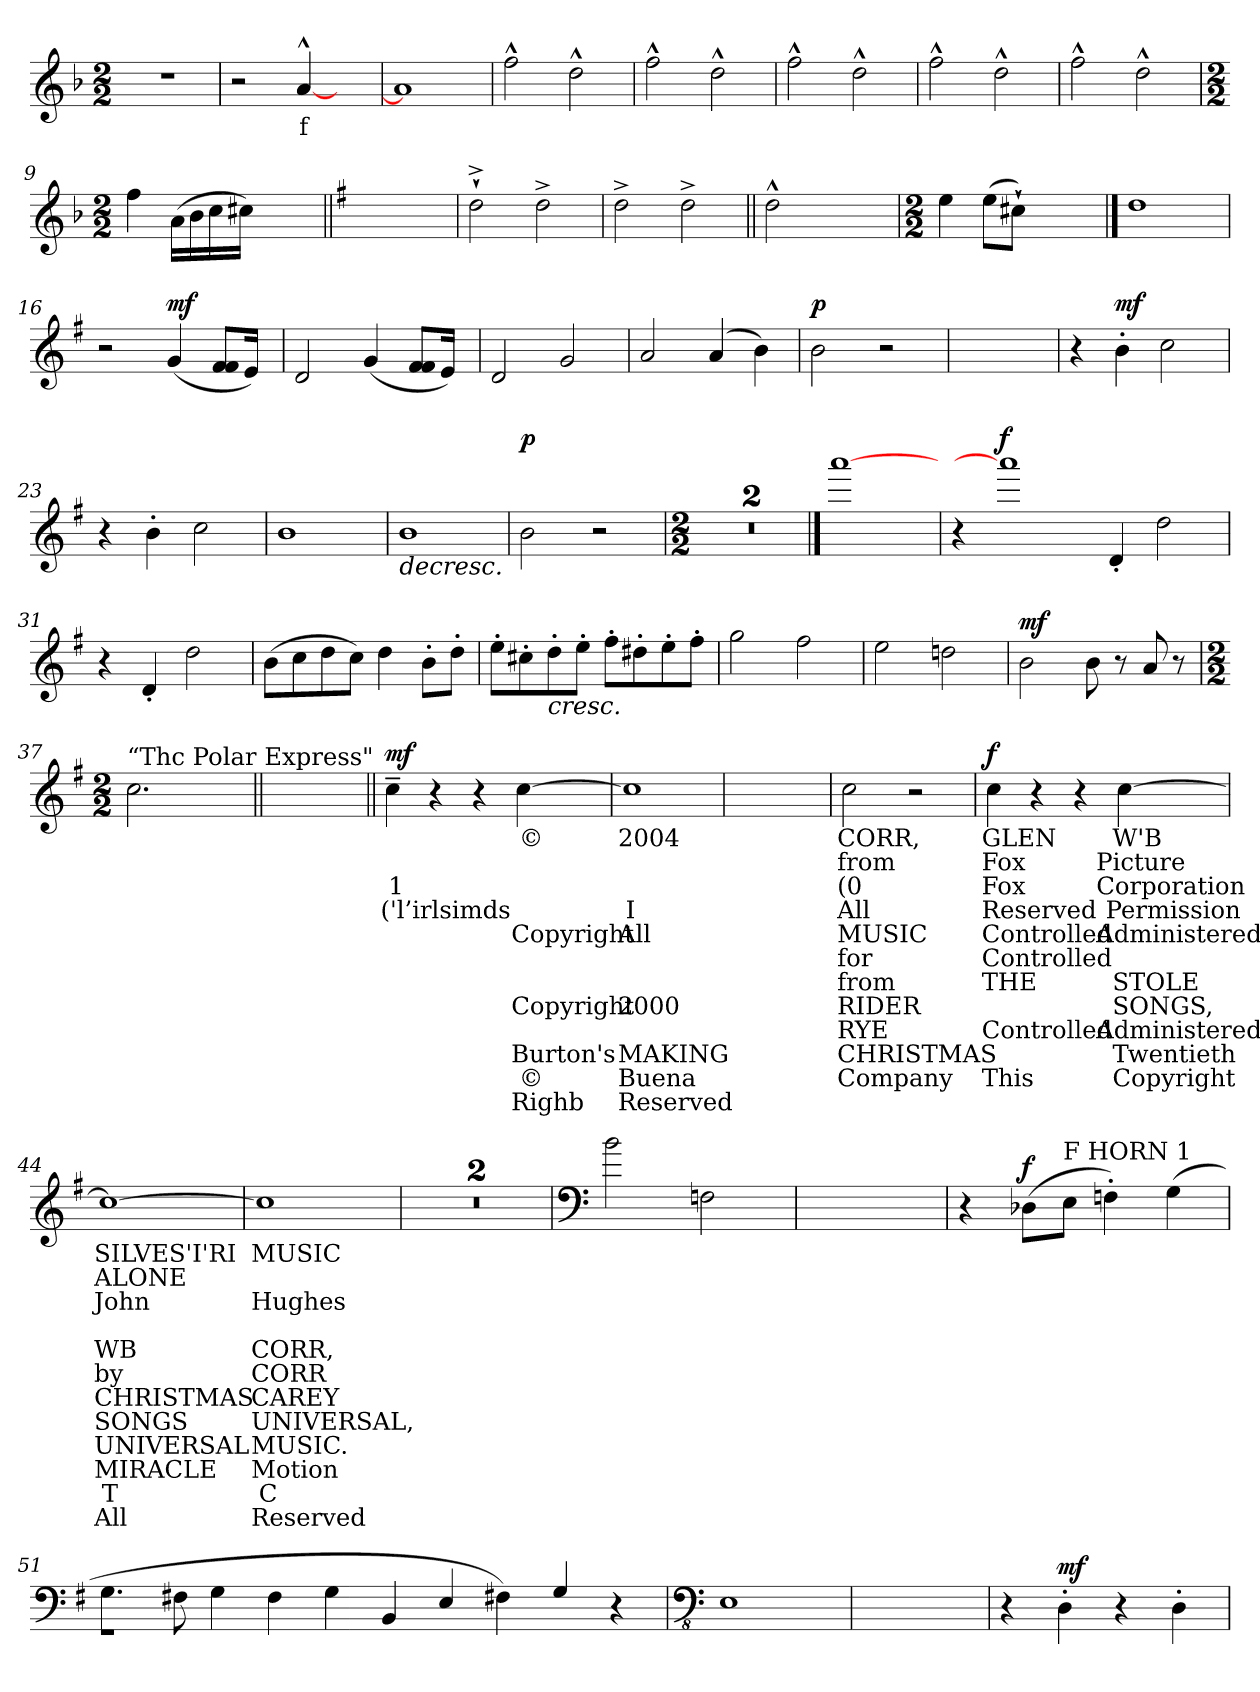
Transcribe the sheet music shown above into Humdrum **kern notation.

**kern	**text	**text	**text	**text	**text	**text	**text	**text	**text	**text	**text	**text	**dynam
*part1	*part1	*part1	*part1	*part1	*part1	*part1	*part1	*part1	*part1	*part1	*part1	*part1	*part1
*staff1	*staff1	*staff1	*staff1	*staff1	*staff1	*staff1	*staff1	*staff1	*staff1	*staff1	*staff1	*staff1	*staff1
*clefG2	*	*	*	*	*	*	*	*	*	*	*	*	*
*k[b-]	*	*	*	*	*	*	*	*	*	*	*	*	*
*M2/2	*	*	*	*	*	*	*	*	*	*	*	*	*
*MM120	*	*	*	*	*	*	*	*	*	*	*	*	*
=1	=1	=1	=1	=1	=1	=1	=1	=1	=1	=1	=1	=1	=1
1r	.	.	.	.	.	.	.	.	.	.	.	.	.
=2	=2	=2	=2	=2	=2	=2	=2	=2	=2	=2	=2	=2	=2
2r	.	.	.	.	.	.	.	.	.	.	.	.	.
!	!LO:LY:b	!	!	!	!	!	!	!	!	!	!	!	!
[4a^^/	f	.	.	.	.	.	.	.	.	.	.	.	.
4ryy	.	.	.	.	.	.	.	.	.	.	.	.	.
=3	=3	=3	=3	=3	=3	=3	=3	=3	=3	=3	=3	=3	=3
1a]	.	.	.	.	.	.	.	.	.	.	.	.	.
=4	=4	=4	=4	=4	=4	=4	=4	=4	=4	=4	=4	=4	=4
2ff^^\	.	.	.	.	.	.	.	.	.	.	.	.	.
2dd^^\	.	.	.	.	.	.	.	.	.	.	.	.	.
=5	=5	=5	=5	=5	=5	=5	=5	=5	=5	=5	=5	=5	=5
2ff^^\	.	.	.	.	.	.	.	.	.	.	.	.	.
2dd^^\	.	.	.	.	.	.	.	.	.	.	.	.	.
=6	=6	=6	=6	=6	=6	=6	=6	=6	=6	=6	=6	=6	=6
2ff^^\	.	.	.	.	.	.	.	.	.	.	.	.	.
2dd^^\	.	.	.	.	.	.	.	.	.	.	.	.	.
=7	=7	=7	=7	=7	=7	=7	=7	=7	=7	=7	=7	=7	=7
2ff^^\	.	.	.	.	.	.	.	.	.	.	.	.	.
2dd^^\	.	.	.	.	.	.	.	.	.	.	.	.	.
=8	=8	=8	=8	=8	=8	=8	=8	=8	=8	=8	=8	=8	=8
2ff^^\	.	.	.	.	.	.	.	.	.	.	.	.	.
2dd^^\	.	.	.	.	.	.	.	.	.	.	.	.	.
!!LO:LB:g=z
=9	=9	=9	=9	=9	=9	=9	=9	=9	=9	=9	=9	=9	=9
*M2/2	*	*	*	*	*	*	*	*	*	*	*	*	*
4ff\	.	.	.	.	.	.	.	.	.	.	.	.	.
(>16a\LL	.	.	.	.	.	.	.	.	.	.	.	.	.
16b-\	.	.	.	.	.	.	.	.	.	.	.	.	.
16cc\	.	.	.	.	.	.	.	.	.	.	.	.	.
16cc#X\JJ)	.	.	.	.	.	.	.	.	.	.	.	.	.
2ryy	.	.	.	.	.	.	.	.	.	.	.	.	.
=10||	=10||	=10||	=10||	=10||	=10||	=10||	=10||	=10||	=10||	=10||	=10||	=10||	=10||
*k[f#]	*	*	*	*	*	*	*	*	*	*	*	*	*
1ryy	.	.	.	.	.	.	.	.	.	.	.	.	.
=11	=11	=11	=11	=11	=11	=11	=11	=11	=11	=11	=11	=11	=11
2dd`^\	.	.	.	.	.	.	.	.	.	.	.	.	.
2dd^\	.	.	.	.	.	.	.	.	.	.	.	.	.
=12	=12	=12	=12	=12	=12	=12	=12	=12	=12	=12	=12	=12	=12
2dd^\	.	.	.	.	.	.	.	.	.	.	.	.	.
2dd^\	.	.	.	.	.	.	.	.	.	.	.	.	.
=13||	=13||	=13||	=13||	=13||	=13||	=13||	=13||	=13||	=13||	=13||	=13||	=13||	=13||
2dd^^\	.	.	.	.	.	.	.	.	.	.	.	.	.
2ryy	.	.	.	.	.	.	.	.	.	.	.	.	.
=14	=14	=14	=14	=14	=14	=14	=14	=14	=14	=14	=14	=14	=14
*M2/2	*	*	*	*	*	*	*	*	*	*	*	*	*
4ee\	.	.	.	.	.	.	.	.	.	.	.	.	.
(>8ee\L	.	.	.	.	.	.	.	.	.	.	.	.	.
8cc#X``\J)	.	.	.	.	.	.	.	.	.	.	.	.	.
2ryy	.	.	.	.	.	.	.	.	.	.	.	.	.
==15	==15	==15	==15	==15	==15	==15	==15	==15	==15	==15	==15	==15	==15
1dd	.	.	.	.	.	.	.	.	.	.	.	.	.
=16	=16	=16	=16	=16	=16	=16	=16	=16	=16	=16	=16	=16	=16
2r	.	.	.	.	.	.	.	.	.	.	.	.	.
!	!	!	!	!	!	!	!	!	!	!	!	!	!LO:DY:b
(4g/	.	.	.	.	.	.	.	.	.	.	.	.	mf
8f#/ 8f#/L	.	.	.	.	.	.	.	.	.	.	.	.	.
16e/Jk)	.	.	.	.	.	.	.	.	.	.	.	.	.
16ryy	.	.	.	.	.	.	.	.	.	.	.	.	.
=17	=17	=17	=17	=17	=17	=17	=17	=17	=17	=17	=17	=17	=17
2d/	.	.	.	.	.	.	.	.	.	.	.	.	.
(4g/	.	.	.	.	.	.	.	.	.	.	.	.	.
8f#/ 8f#/L	.	.	.	.	.	.	.	.	.	.	.	.	.
16e/Jk)	.	.	.	.	.	.	.	.	.	.	.	.	.
16ryy	.	.	.	.	.	.	.	.	.	.	.	.	.
!!LO:LB:g=z
=18	=18	=18	=18	=18	=18	=18	=18	=18	=18	=18	=18	=18	=18
2d/	.	.	.	.	.	.	.	.	.	.	.	.	.
2g/	.	.	.	.	.	.	.	.	.	.	.	.	.
=19	=19	=19	=19	=19	=19	=19	=19	=19	=19	=19	=19	=19	=19
2a/	.	.	.	.	.	.	.	.	.	.	.	.	.
(>4a/	.	.	.	.	.	.	.	.	.	.	.	.	.
4b\)	.	.	.	.	.	.	.	.	.	.	.	.	.
=20	=20	=20	=20	=20	=20	=20	=20	=20	=20	=20	=20	=20	=20
!	!	!	!	!	!	!	!	!	!	!	!	!	!LO:DY:b
2b\	.	.	.	.	.	.	.	.	.	.	.	.	p
2r	.	.	.	.	.	.	.	.	.	.	.	.	.
=21	=21	=21	=21	=21	=21	=21	=21	=21	=21	=21	=21	=21	=21
1ryy	.	.	.	.	.	.	.	.	.	.	.	.	.
=22	=22	=22	=22	=22	=22	=22	=22	=22	=22	=22	=22	=22	=22
4r	.	.	.	.	.	.	.	.	.	.	.	.	.
!	!	!	!	!	!	!	!	!	!	!	!	!	!LO:DY:b
4b'\	.	.	.	.	.	.	.	.	.	.	.	.	mf
2cc\	.	.	.	.	.	.	.	.	.	.	.	.	.
=23	=23	=23	=23	=23	=23	=23	=23	=23	=23	=23	=23	=23	=23
4r	.	.	.	.	.	.	.	.	.	.	.	.	.
4b'\	.	.	.	.	.	.	.	.	.	.	.	.	.
2cc\	.	.	.	.	.	.	.	.	.	.	.	.	.
=24	=24	=24	=24	=24	=24	=24	=24	=24	=24	=24	=24	=24	=24
1b	.	.	.	.	.	.	.	.	.	.	.	.	.
=25	=25	=25	=25	=25	=25	=25	=25	=25	=25	=25	=25	=25	=25
!	!	!	!	!	!	!	!	!	!	!	!	!	!LO:HP:b
1b	.	.	.	.	.	.	.	.	.	.	.	.	>
!!LO:LB:g=z
=26	=26	=26	=26	=26	=26	=26	=26	=26	=26	=26	=26	=26	=26
!	!	!	!	!	!	!	!	!	!	!	!	!	!LO:DY:b
2b:\	.	.	.	.	.	.	.	.	.	.	.	.	p
2r	.	.	.	.	.	.	.	.	.	.	.	.	.
=27	=27	=27	=27	=27	=27	=27	=27	=27	=27	=27	=27	=27	=27
*M2/2	*	*	*	*	*	*	*	*	*	*	*	*	*
1r	.	.	.	.	.	.	.	.	.	.	.	.	.
==28	==28	==28	==28	==28	==28	==28	==28	==28	==28	==28	==28	==28	==28
1r	.	.	.	.	.	.	.	.	.	.	.	.	.
=29	=29	=29	=29	=29	=29	=29	=29	=29	=29	=29	=29	=29	=29
[1aaa:	.	.	.	.	.	.	.	.	.	.	.	.	.
=30	=30	=30	=30	=30	=30	=30	=30	=30	=30	=30	=30	=30	=30
4r	.	.	.	.	.	.	.	.	.	.	.	.	.
!	!	!	!	!	!	!	!	!	!	!	!	!	!LO:DY:b
1aaa]	.	.	.	.	.	.	.	.	.	.	.	.	f
4d'/	.	.	.	.	.	.	.	.	.	.	.	.	.
2dd\	.	.	.	.	.	.	.	.	.	.	.	.	.
=31	=31	=31	=31	=31	=31	=31	=31	=31	=31	=31	=31	=31	=31
4r	.	.	.	.	.	.	.	.	.	.	.	.	.
4d'/	.	.	.	.	.	.	.	.	.	.	.	.	.
2dd\	.	.	.	.	.	.	.	.	.	.	.	.	.
=32	=32	=32	=32	=32	=32	=32	=32	=32	=32	=32	=32	=32	=32
(>8b\L	.	.	.	.	.	.	.	.	.	.	.	.	.
8cc\	.	.	.	.	.	.	.	.	.	.	.	.	.
8dd\	.	.	.	.	.	.	.	.	.	.	.	.	.
8cc\J)	.	.	.	.	.	.	.	.	.	.	.	.	.
4dd\	.	.	.	.	.	.	.	.	.	.	.	.	.
8b'\L	.	.	.	.	.	.	.	.	.	.	.	.	.
8dd'\J	.	.	.	.	.	.	.	.	.	.	.	.	.
!!LO:LB:g=z
=33	=33	=33	=33	=33	=33	=33	=33	=33	=33	=33	=33	=33	=33
8ee'\L	.	.	.	.	.	.	.	.	.	.	.	.	.
8cc#X'\	.	.	.	.	.	.	.	.	.	.	.	.	.
!	!	!	!	!	!	!	!	!	!	!	!	!	!LO:HP:b
8dd'\	.	.	.	.	.	.	.	.	.	.	.	.	<
8ee'\J	.	.	.	.	.	.	.	.	.	.	.	.	.
8ff#'\L	.	.	.	.	.	.	.	.	.	.	.	.	.
8dd#X'\	.	.	.	.	.	.	.	.	.	.	.	.	.
8ee'\	.	.	.	.	.	.	.	.	.	.	.	.	.
8ff#'\J	.	.	.	.	.	.	.	.	.	.	.	.	]
=34	=34	=34	=34	=34	=34	=34	=34	=34	=34	=34	=34	=34	=34
2gg\	.	.	.	.	.	.	.	.	.	.	.	.	.
2ff#\	.	.	.	.	.	.	.	.	.	.	.	.	.
=35	=35	=35	=35	=35	=35	=35	=35	=35	=35	=35	=35	=35	=35
2ee\	.	.	.	.	.	.	.	.	.	.	.	.	.
2ddn\	.	.	.	.	.	.	.	.	.	.	.	.	.
=36	=36	=36	=36	=36	=36	=36	=36	=36	=36	=36	=36	=36	=36
!	!	!	!	!	!	!	!	!	!	!	!	!	!LO:DY:b
2b\	.	.	.	.	.	.	.	.	.	.	.	.	mf
8b\	.	.	.	.	.	.	.	.	.	.	.	.	.
8r	.	.	.	.	.	.	.	.	.	.	.	.	.
8a/	.	.	.	.	.	.	.	.	.	.	.	.	.
8r	.	.	.	.	.	.	.	.	.	.	.	.	.
=37	=37	=37	=37	=37	=37	=37	=37	=37	=37	=37	=37	=37	=37
*M2/2	*	*	*	*	*	*	*	*	*	*	*	*	*
!LO:TX:a:t=“Thc Polar Express"	!	!	!	!	!	!	!	!	!	!	!	!	!
2.cc\	.	.	.	.	.	.	.	.	.	.	.	.	.
4ryy	.	.	.	.	.	.	.	.	.	.	.	.	.
=38||	=38||	=38||	=38||	=38||	=38||	=38||	=38||	=38||	=38||	=38||	=38||	=38||	=38||
1ryy	.	.	.	.	.	.	.	.	.	.	.	.	.
!!LO:PB:g=z
=39||	=39||	=39||	=39||	=39||	=39||	=39||	=39||	=39||	=39||	=39||	=39||	=39||	=39||
!	!	!	!LO:LY:b	!LO:LY:b	!	!	!	!	!	!	!	!	!LO:DY:b
4cc~\	.	.	1	('l’irlsimds	.	.	.	.	.	.	.	.	mf
4r	.	.	.	.	.	.	.	.	.	.	.	.	.
4r	.	.	.	.	.	.	.	.	.	.	.	.	.
!	!LO:LY:b	!	!	!	!LO:LY:b	!	!	!LO:LY:b	!	!LO:LY:b	!LO:LY:b	!LO:LY:b	!
[4cc\	©	.	.	.	Copyright	.	.	Copyright	.	Burton's	©	Righb	.
=40	=40	=40	=40	=40	=40	=40	=40	=40	=40	=40	=40	=40	=40
!	!LO:LY:b	!	!	!LO:LY:b	!LO:LY:b	!	!	!LO:LY:b	!	!LO:LY:b	!LO:LY:b	!LO:LY:b	!
1cc]	2004	.	.	-I	All	.	.	2000	.	MAKING	Buena	Reserved	.
=41	=41	=41	=41	=41	=41	=41	=41	=41	=41	=41	=41	=41	=41
1ryy	.	.	.	.	.	.	.	.	.	.	.	.	.
=42	=42	=42	=42	=42	=42	=42	=42	=42	=42	=42	=42	=42	=42
!	!LO:LY:b	!LO:LY:b	!LO:LY:b	!LO:LY:b	!LO:LY:b	!LO:LY:b	!LO:LY:b	!LO:LY:b	!LO:LY:b	!LO:LY:b	!LO:LY:b	!	!
2cc\	CORR,	from	(0	All	MUSIC	for	from	RIDER	RYE	CHRISTMAS	Company	.	.
2r	.	.	.	.	.	.	.	.	.	.	.	.	.
!!LO:LB:g=z
=43	=43	=43	=43	=43	=43	=43	=43	=43	=43	=43	=43	=43	=43
!	!LO:LY:b	!LO:LY:b	!LO:LY:b	!LO:LY:b	!LO:LY:b	!LO:LY:b	!LO:LY:b	!	!LO:LY:b	!	!LO:LY:b	!	!LO:DY:b
4cc\	GLEN	Fox	Fox	Reserved	Controlled	Controlled	THE	.	Controlled	.	This	.	f
4r	.	.	.	.	.	.	.	.	.	.	.	.	.
4r	.	.	.	.	.	.	.	.	.	.	.	.	.
!	!LO:LY:b	!LO:LY:b	!LO:LY:b	!LO:LY:b	!LO:LY:b	!	!LO:LY:b	!LO:LY:b	!LO:LY:b	!LO:LY:b	!LO:LY:b	!	!
[4cc\	W'B	Picture	Corporation	Permission	Administered	.	STOLE	SONGS,	Administered	Twentieth	Copyright	.	.
=44	=44	=44	=44	=44	=44	=44	=44	=44	=44	=44	=44	=44	=44
!	!LO:LY:b	!LO:LY:b	!LO:LY:b	!	!LO:LY:b	!LO:LY:b	!LO:LY:b	!LO:LY:b	!LO:LY:b	!LO:LY:b	!LO:LY:b	!LO:LY:b	!
1cc_	SILVES'I'RI	ALONE	John	.	WB	by	CHRISTMAS	SONGS	UNIVERSAL	MIRACLE	T	All	.
=45	=45	=45	=45	=45	=45	=45	=45	=45	=45	=45	=45	=45	=45
!	!LO:LY:b	!	!LO:LY:b	!	!LO:LY:b	!LO:LY:b	!LO:LY:b	!LO:LY:b	!LO:LY:b	!LO:LY:b	!LO:LY:b	!LO:LY:b	!
1cc]	MUSIC	.	Hughes	.	CORR,	CORR	CAREY	UNIVERSAL,	MUSIC.	Motion	C	Reserved	.
=46	=46	=46	=46	=46	=46	=46	=46	=46	=46	=46	=46	=46	=46
1ryy	.	.	.	.	.	.	.	.	.	.	.	.	.
=47	=47	=47	=47	=47	=47	=47	=47	=47	=47	=47	=47	=47	=47
1ryy	.	.	.	.	.	.	.	.	.	.	.	.	.
!!LO:PB:g=z
=48	=48	=48	=48	=48	=48	=48	=48	=48	=48	=48	=48	=48	=48
*clefF4	*	*	*	*	*	*	*	*	*	*	*	*	*
2b\	.	.	.	.	.	.	.	.	.	.	.	.	.
2Fn\	.	.	.	.	.	.	.	.	.	.	.	.	.
=49	=49	=49	=49	=49	=49	=49	=49	=49	=49	=49	=49	=49	=49
1ryy	.	.	.	.	.	.	.	.	.	.	.	.	.
=50	=50	=50	=50	=50	=50	=50	=50	=50	=50	=50	=50	=50	=50
4r	.	.	.	.	.	.	.	.	.	.	.	.	.
!	!	!	!	!	!	!	!	!	!	!	!	!	!LO:DY:b
(>8D-X\L	.	.	.	.	.	.	.	.	.	.	.	.	f
!LO:TX:a:t=F HORN 1	!	!	!	!	!	!	!	!	!	!	!	!	!
8E\J	.	.	.	.	.	.	.	.	.	.	.	.	.
4Fn'\)	.	.	.	.	.	.	.	.	.	.	.	.	.
(>4G\	.	.	.	.	.	.	.	.	.	.	.	.	.
=51	=51	=51	=51	=51	=51	=51	=51	=51	=51	=51	=51	=51	=51
*^	*	*	*	*	*	*	*	*	*	*	*	*	*
4.G\	1r	.	.	.	.	.	.	.	.	.	.	.	.	.
8F#X\	.	.	.	.	.	.	.	.	.	.	.	.	.	.
4G\	.	.	.	.	.	.	.	.	.	.	.	.	.	.
4F#\	.	.	.	.	.	.	.	.	.	.	.	.	.	.
4G\	1.ryy	.	.	.	.	.	.	.	.	.	.	.	.	.
4BB/	.	.	.	.	.	.	.	.	.	.	.	.	.	.
4E/	.	.	.	.	.	.	.	.	.	.	.	.	.	.
4F#X\)	.	.	.	.	.	.	.	.	.	.	.	.	.	.
4G/	.	.	.	.	.	.	.	.	.	.	.	.	.	.
4r	.	.	.	.	.	.	.	.	.	.	.	.	.	.
*v	*v	*	*	*	*	*	*	*	*	*	*	*	*	*
.	.	.	.	.	.	.	.	.	.	.	.	.	[
!!LO:LB:g=z
=52	=52	=52	=52	=52	=52	=52	=52	=52	=52	=52	=52	=52	=52
*clefFv4	*	*	*	*	*	*	*	*	*	*	*	*	*
1EE	.	.	.	.	.	.	.	.	.	.	.	.	.
=53	=53	=53	=53	=53	=53	=53	=53	=53	=53	=53	=53	=53	=53
1ryy	.	.	.	.	.	.	.	.	.	.	.	.	.
=54	=54	=54	=54	=54	=54	=54	=54	=54	=54	=54	=54	=54	=54
4r	.	.	.	.	.	.	.	.	.	.	.	.	.
!	!	!	!	!	!	!	!	!	!	!	!	!	!LO:DY:b
4DD'\	.	.	.	.	.	.	.	.	.	.	.	.	mf
4r	.	.	.	.	.	.	.	.	.	.	.	.	.
4DD'\	.	.	.	.	.	.	.	.	.	.	.	.	.
=	=	=	=	=	=	=	=	=	=	=	=	=	=
*-	*-	*-	*-	*-	*-	*-	*-	*-	*-	*-	*-	*-	*-
